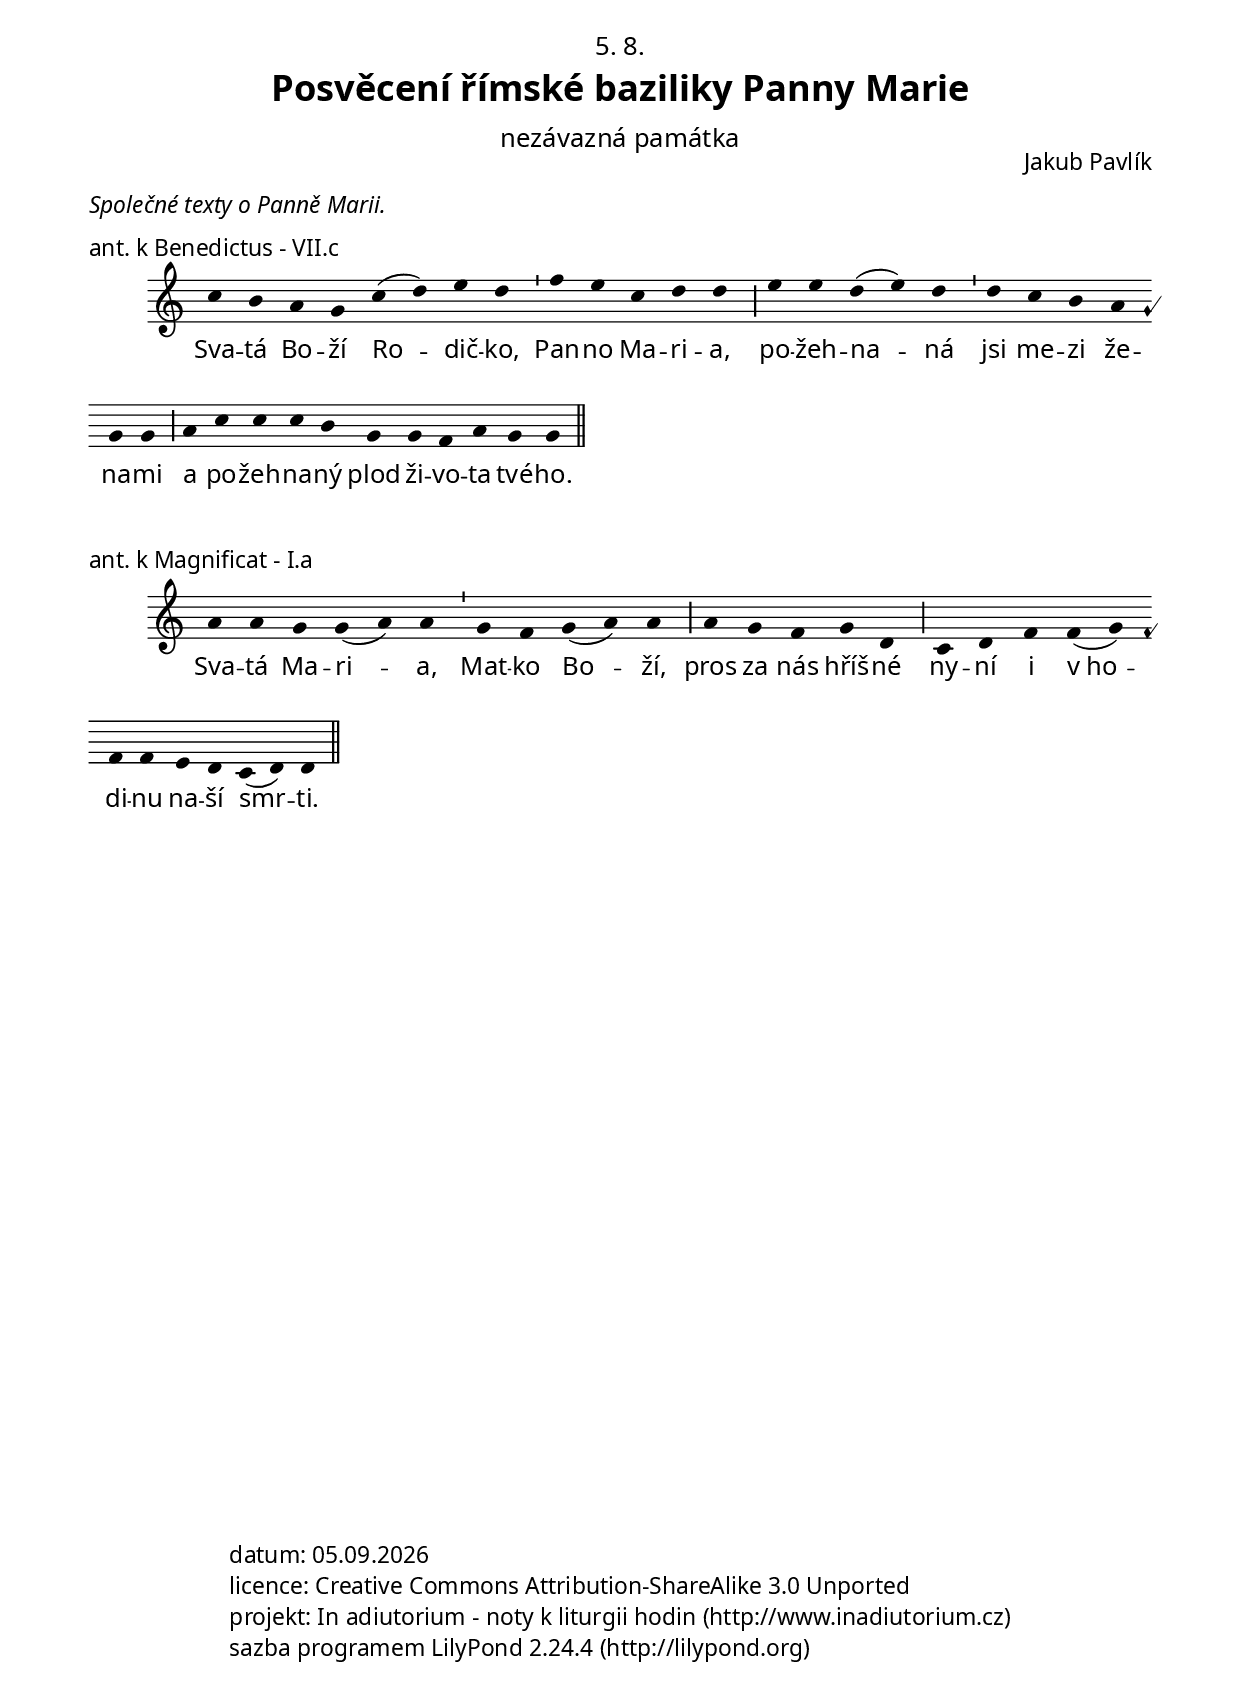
\version "2.19.16"

\include "../spolecne.ly"

\header {
  title = \markup\titleSvatek
            "Posvěcení římské baziliky Panny Marie"
            "nezávazná památka"
            "5. 8."
  composer = "Jakub Pavlík"
}

\markup\communia #'(#:maria)

\score {
  \relative c'' {
    \choralniRezim
    c4 b a g c( d) e d \barMin
    f e c d d \barMaior
    e e d( e) d \barMin
    d c b a g g \barMaior
    a c c c b
    g g f a g g \barFinalis
  }
  \addlyrics {
    Sva -- tá Bo -- ží Ro -- dič -- ko,
    Pan -- no Ma -- ri -- a,
    po -- žeh -- na -- ná
    jsi me -- zi že -- na -- mi
    a po -- žeh -- na -- ný
    plod ži -- vo -- ta tvé -- ho.
  }
  \header {
    quid = "ant. k Benedictus"
    modus = "VII"
    differentia = "c"
    psalmus = ""
    fial = "sanktoral/0908narozenipm.ly#ne-a3?zacatek=8"
    id = "aben"
    piece = \markup {\sestavTitulekBezZalmu}
  }
}

\score {
  \relative c'' {
    \choralniRezim
    a4 a g g( a) a \barMin
    g f g( a) a \barMaior
    a g f g d \barMaior
    c d f f( g) f f e d c( d) d \barFinalis
  }
  \addlyrics {
    Sva -- tá Ma -- ri -- a,
    Mat -- ko Bo -- ží,
    pros za nás hříš -- né
    ny -- ní i v_ho -- di -- nu na -- ší smr -- ti.
  }
  \header {
    quid = "ant. k Magnificat"
    modus = "I"
    differentia = "a"
    psalmus = ""
    fial = "marianske_antifony.ly#avemaria?cast=2-3"
    id = "amag"
    piece = \markup {\sestavTitulekBezZalmu}
  }
}